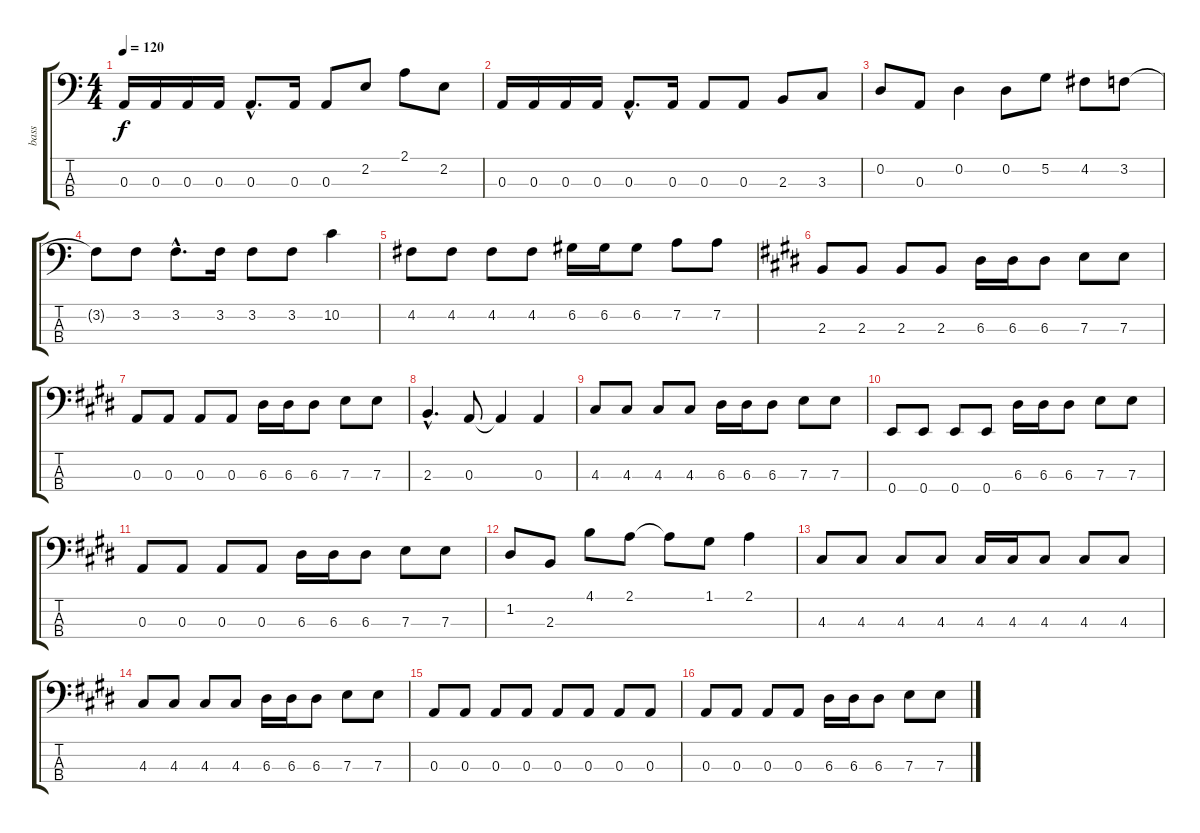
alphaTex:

\track ("bass" "bass") {instrument electricbassfinger}
\staff {score tabs}
\tuning (G2 D2 A1 E1) {hide}
\ts (4 4)
\tempo 120
\clef f4
\ks c
0.3.16{dy f} 0.3.16 0.3.16 0.3.16 0.3{hac}.8{d} 0.3.16 0.3.8 2.2.8 2.1.8 2.2.8 |
0.3.16 0.3.16 0.3.16 0.3.16 0.3{hac}.8{d} 0.3.16 0.3.8 0.3.8 2.3.8 3.3.8 |
0.2.8 0.3.8 0.2.4 0.2.8 5.2.8 4.2.8 3.2.8 |
3.2{t}.8 3.2.8 3.2{hac}.8{d} 3.2.16 3.2.8 3.2.8 10.2.4 |
4.2.8 4.2.8 4.2.8 4.2.8 6.2.16 6.2.16 6.2.8 7.2.8 7.2.8 |
\ks e
2.3.8 2.3.8 2.3.8 2.3.8 6.3.16 6.3.16 6.3.8 7.3.8 7.3.8 |
0.3.8 0.3.8 0.3.8 0.3.8 6.3.16 6.3.16 6.3.8 7.3.8 7.3.8 |
2.3{hac}.4{d} 0.3.8 0.3{t}.4 0.3.4 |
4.3.8 4.3.8 4.3.8 4.3.8 6.3.16 6.3.16 6.3.8 7.3.8 7.3.8 |
0.4.8 0.4.8 0.4.8 0.4.8 6.3.16 6.3.16 6.3.8 7.3.8 7.3.8 |
0.3.8 0.3.8 0.3.8 0.3.8 6.3.16 6.3.16 6.3.8 7.3.8 7.3.8 |
1.2.8 2.3.8 4.1.8 2.1.8 2.1{t}.8 1.1.8 2.1.4 |
4.3.8 4.3.8 4.3.8 4.3.8 4.3.16 4.3.16 4.3.8 4.3.8 4.3.8 |
4.3.8 4.3.8 4.3.8 4.3.8 6.3.16 6.3.16 6.3.8 7.3.8 7.3.8 |
0.3.8 0.3.8 0.3.8 0.3.8 0.3.8 0.3.8 0.3.8 0.3.8 |
0.3.8 0.3.8 0.3.8 0.3.8 6.3.16 6.3.16 6.3.8 7.3.8 7.3.8
